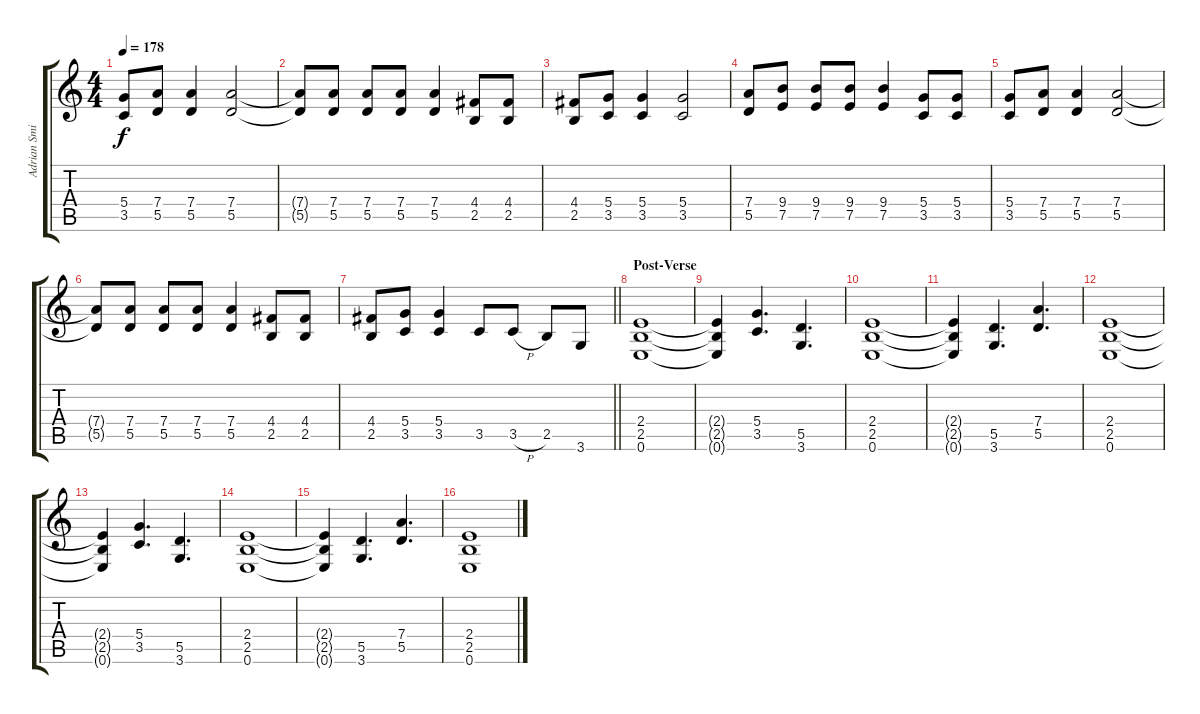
\track ("Adrian Smith" "Adrian Smi") {instrument distortionguitar}
\staff {score tabs}
\tuning (E4 B3 G3 D3 A2 E2) {hide}
\ts (4 4)
\tempo 178
\clef g2
\ks c
(5.4 3.5).8{dy f} (7.4 5.5).8 (7.4 5.5).4 (7.4 5.5).2 |
(7.4{t} 5.5{t}).8 (7.4 5.5).8 (7.4 5.5).8 (7.4 5.5).8 (7.4 5.5).4 (4.4 2.5).8 (4.4 2.5).8 |
(4.4 2.5).8 (5.4 3.5).8 (5.4 3.5).4 (5.4 3.5).2 |
(7.4 5.5).8 (9.4 7.5).8 (9.4 7.5).8 (9.4 7.5).8 (9.4 7.5).4 (5.4 3.5).8 (5.4 3.5).8 |
(5.4 3.5).8 (7.4 5.5).8 (7.4 5.5).4 (7.4 5.5).2 |
(7.4{t} 5.5{t}).8 (7.4 5.5).8 (7.4 5.5).8 (7.4 5.5).8 (7.4 5.5).4 (4.4 2.5).8 (4.4 2.5).8 |
\barLineRight lightlight
(4.4 2.5).8 (5.4 3.5).8 (5.4 3.5).4 3.5.8 3.5{h}.8 2.5.8 3.6.8 |
\section ("" "Post-Verse")
(2.4 2.5 0.6).1 |
(2.4{t} 2.5{t} 0.6{t}).4 (5.4 3.5).4{d} (5.5 3.6).4{d} |
(2.4 2.5 0.6).1 |
(2.4{t} 2.5{t} 0.6{t}).4 (5.5 3.6).4{d} (7.4 5.5).4{d} |
(2.4 2.5 0.6).1 |
(2.4{t} 2.5{t} 0.6{t}).4 (5.4 3.5).4{d} (5.5 3.6).4{d} |
(2.4 2.5 0.6).1 |
(2.4{t} 2.5{t} 0.6{t}).4 (5.5 3.6).4{d} (7.4 5.5).4{d} |
(2.4 2.5 0.6).1
